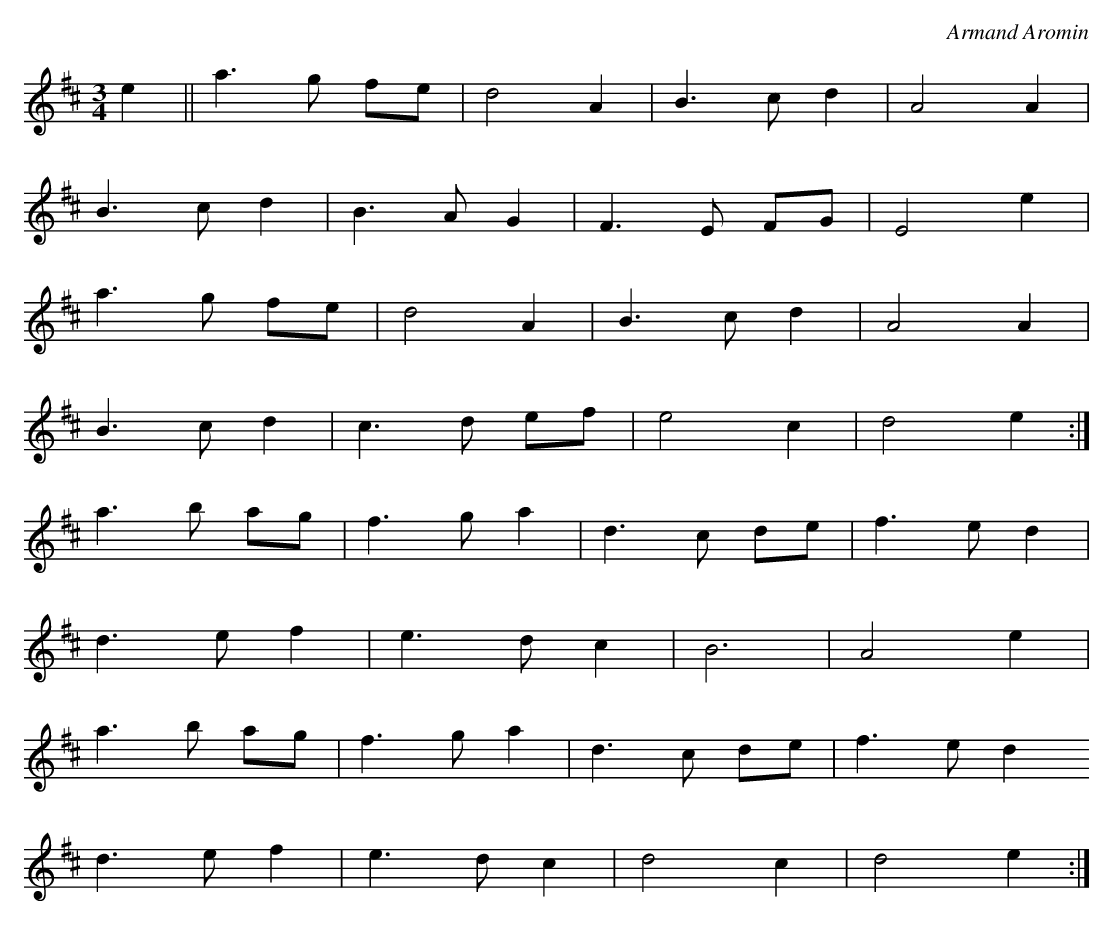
X:1
T:
C: Armand Aromin
M: 3/4
L: 1/8
K: Dmaj
e2 || a3 g fe | d4 A2 | B3 c d2 | A4 A2 |
B3 c d2 | B3 A G2 | F3 E FG | E4 e2 |
a3 g fe | d4 A2 | B3 c d2 | A4 A2 |
B3 c d2 | c3 d ef | e4 c2 | d4 e2 :|
a3 b ag | f3 g a2 | d3 c de | f3 e d2 |
d3 e f2 | e3 d c2 | B6 | A4 e2 |
a3 b ag | f3 g a2 | d3 c de | f3 e d2
d3 e f2 | e3 d c2 | d4 c2 | d4 e2 :|]
